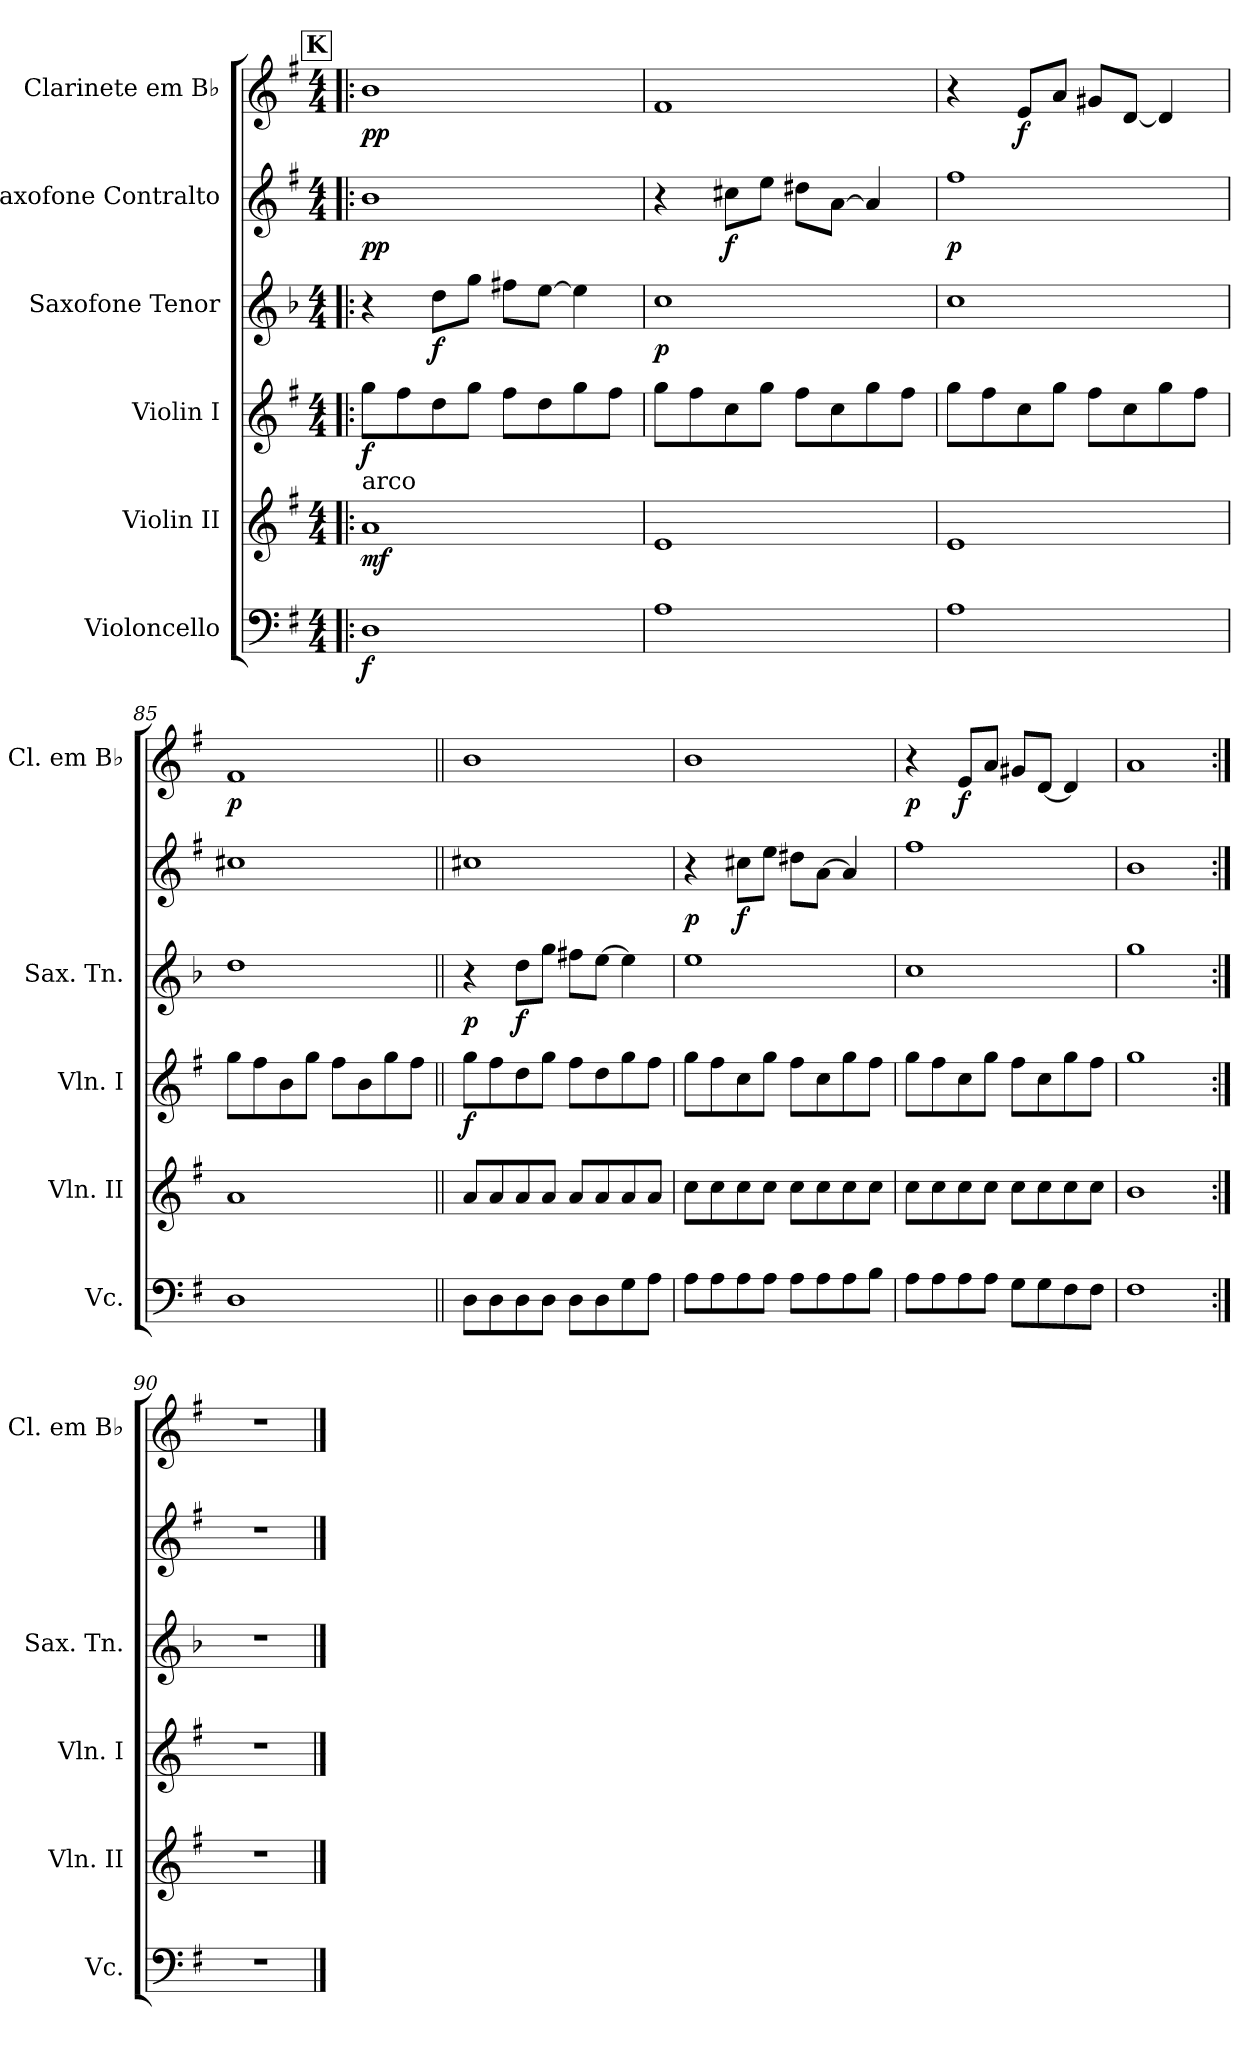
**kern	**dynam	**kern	**dynam	**kern	**dynam	**kern	**dynam	**kern	**dynam	**kern	**dynam
*part6	*part6	*part5	*part5	*part4	*part4	*part3	*part3	*part2	*part2	*part1	*part1
*staff6	*staff6	*staff5	*staff5	*staff4	*staff4	*staff3	*staff3	*staff2	*staff2	*staff1	*staff1
*I"Violoncello	*	*I"Violin II	*	*I"Violin I	*	*I"Saxofone Tenor	*	*I"Saxofone Contralto	*	*I"Clarinete em B♭	*
*I'Vc.	*	*I'Vln. II	*	*I'Vln. I	*	*I'Sax. Tn.	*	*	*	*I'Cl. em B♭	*
*clefF4	*	*clefG2	*	*clefG2	*	*clefG2	*	*clefG2	*	*clefG2	*
*	*	*	*	*	*	*ITrd8c14	*	*ITrd5c9	*	*ITrd1c2	*
*k[f#]	*	*k[f#]	*	*k[f#]	*	*k[b-]	*	*k[b-e-]	*	*k[b-]	*
*M4/4	*	*M4/4	*	*M4/4	*	*M4/4	*	*M4/4	*	*M4/4	*
!!LO:REH:place=s1:a:B:fs=20:t=K
=82!|:	=82!|:	=82!|:	=82!|:	=82!|:	=82!|:	=82!|:	=82!|:	=82!|:	=82!|:	=82!|:	=82!|:
!	!	!	!	!LO:TX:b:t=arco	!	!	!	!	!	!	!
!	!LO:DY:b	!	!LO:DY:b	!	!LO:DY:b	!	!	!	!LO:DY:b	!	!LO:DY:b
1D	f	1a	mf	8gg\L	f	4r	.	1d	pp	1a	pp
.	.	.	.	8ff#\	.	.	.	.	.	.	.
!	!	!	!	!	!	!	!LO:DY:b	!	!	!	!
.	.	.	.	8dd\	.	8d\L	f	.	.	.	.
.	.	.	.	8gg\J	.	8g\J	.	.	.	.	.
.	.	.	.	8ff#\L	.	8f#X\L	.	.	.	.	.
.	.	.	.	8dd\	.	[8e\J	.	.	.	.	.
.	.	.	.	8gg\	.	4e\]	.	.	.	.	.
.	.	.	.	8ff#\J	.	.	.	.	.	.	.
=83	=83	=83	=83	=83	=83	=83	=83	=83	=83	=83	=83
!	!	!	!	!	!	!	!LO:DY:b	!	!	!	!
1A	.	1e	.	8gg\L	.	1c	p	4r	.	1e	.
.	.	.	.	8ff#\	.	.	.	.	.	.	.
!	!	!	!	!	!	!	!	!	!LO:DY:b	!	!
.	.	.	.	8cc\	.	.	.	8en\L	f	.	.
.	.	.	.	8gg\J	.	.	.	8g\J	.	.	.
.	.	.	.	8ff#\L	.	.	.	8f#X\L	.	.	.
.	.	.	.	8cc\	.	.	.	[8c\J	.	.	.
.	.	.	.	8gg\	.	.	.	4c/]	.	.	.
.	.	.	.	8ff#\J	.	.	.	.	.	.	.
=84	=84	=84	=84	=84	=84	=84	=84	=84	=84	=84	=84
!	!	!	!	!	!	!	!	!	!LO:DY:b	!	!
1A	.	1e	.	8gg\L	.	1c	.	1a	p	4r	.
.	.	.	.	8ff#\	.	.	.	.	.	.	.
!	!	!	!	!	!	!	!	!	!	!	!LO:DY:b
.	.	.	.	8cc\	.	.	.	.	.	8d/L	f
.	.	.	.	8gg\J	.	.	.	.	.	8g/J	.
.	.	.	.	8ff#\L	.	.	.	.	.	8f#X/L	.
.	.	.	.	8cc\	.	.	.	.	.	[8c/J	.
.	.	.	.	8gg\	.	.	.	.	.	4c/]	.
.	.	.	.	8ff#\J	.	.	.	.	.	.	.
=85	=85	=85	=85	=85	=85	=85	=85	=85	=85	=85	=85
!	!	!	!	!	!	!	!	!	!	!	!LO:DY:b
1D	.	1a	.	8gg\L	.	1d	.	1en	.	1e	p
.	.	.	.	8ff#\	.	.	.	.	.	.	.
.	.	.	.	8b\	.	.	.	.	.	.	.
.	.	.	.	8gg\J	.	.	.	.	.	.	.
.	.	.	.	8ff#\L	.	.	.	.	.	.	.
.	.	.	.	8b\	.	.	.	.	.	.	.
.	.	.	.	8gg\	.	.	.	.	.	.	.
.	.	.	.	8ff#\J	.	.	.	.	.	.	.
=86||	=86||	=86||	=86||	=86||	=86||	=86||	=86||	=86||	=86||	=86||	=86||
!	!	!	!	!	!LO:DY:b	!	!LO:DY:b	!	!	!	!
8D\L	.	8a/L	.	8gg\L	f	4r	p	1en	.	1a	.
8D\	.	8a/	.	8ff#\	.	.	.	.	.	.	.
!	!	!	!	!	!	!	!LO:DY:b	!	!	!	!
8D\	.	8a/	.	8dd\	.	8d\L	f	.	.	.	.
8D\J	.	8a/J	.	8gg\J	.	8g\J	.	.	.	.	.
8D\L	.	8a/L	.	8ff#\L	.	8f#X\L	.	.	.	.	.
8D\	.	8a/	.	8dd\	.	[8e\J	.	.	.	.	.
8G\	.	8a/	.	8gg\	.	4e\]	.	.	.	.	.
8A\J	.	8a/J	.	8ff#\J	.	.	.	.	.	.	.
=87	=87	=87	=87	=87	=87	=87	=87	=87	=87	=87	=87
!	!	!	!	!	!	!	!	!	!LO:DY:b	!	!
8A\L	.	8cc\L	.	8gg\L	.	1e	.	4r	p	1a	.
8A\	.	8cc\	.	8ff#\	.	.	.	.	.	.	.
!	!	!	!	!	!	!	!	!	!LO:DY:b	!	!
8A\	.	8cc\	.	8cc\	.	.	.	8en\L	f	.	.
8A\J	.	8cc\J	.	8gg\J	.	.	.	8g\J	.	.	.
8A\L	.	8cc\L	.	8ff#\L	.	.	.	8f#X\L	.	.	.
8A\	.	8cc\	.	8cc\	.	.	.	[8c\J	.	.	.
8A\	.	8cc\	.	8gg\	.	.	.	4c/]	.	.	.
8B\J	.	8cc\J	.	8ff#\J	.	.	.	.	.	.	.
!!LO:LB:g=z
=88	=88	=88	=88	=88	=88	=88	=88	=88	=88	=88	=88
!	!	!	!	!	!	!	!	!	!	!	!LO:DY:b
8A\L	.	8cc\L	.	8gg\L	.	1c	.	1a	.	4r	p
8A\	.	8cc\	.	8ff#\	.	.	.	.	.	.	.
!	!	!	!	!	!	!	!	!	!	!	!LO:DY:b
8A\	.	8cc\	.	8cc\	.	.	.	.	.	8d/L	f
8A\J	.	8cc\J	.	8gg\J	.	.	.	.	.	8g/J	.
8G\L	.	8cc\L	.	8ff#\L	.	.	.	.	.	8f#X/L	.
8G\	.	8cc\	.	8cc\	.	.	.	.	.	[8c/J	.
8F#\	.	8cc\	.	8gg\	.	.	.	.	.	4c/]	.
8F#\J	.	8cc\J	.	8ff#\J	.	.	.	.	.	.	.
=89	=89	=89	=89	=89	=89	=89	=89	=89	=89	=89	=89
1F#	.	1b	.	1gg	.	1g	.	1d	.	1g	.
=90:|!	=90:|!	=90:|!	=90:|!	=90:|!	=90:|!	=90:|!	=90:|!	=90:|!	=90:|!	=90:|!	=90:|!
1r	.	1r	.	1r	.	1r	.	1r	.	1r	.
==	==	==	==	==	==	==	==	==	==	==	==
*-	*-	*-	*-	*-	*-	*-	*-	*-	*-	*-	*-
